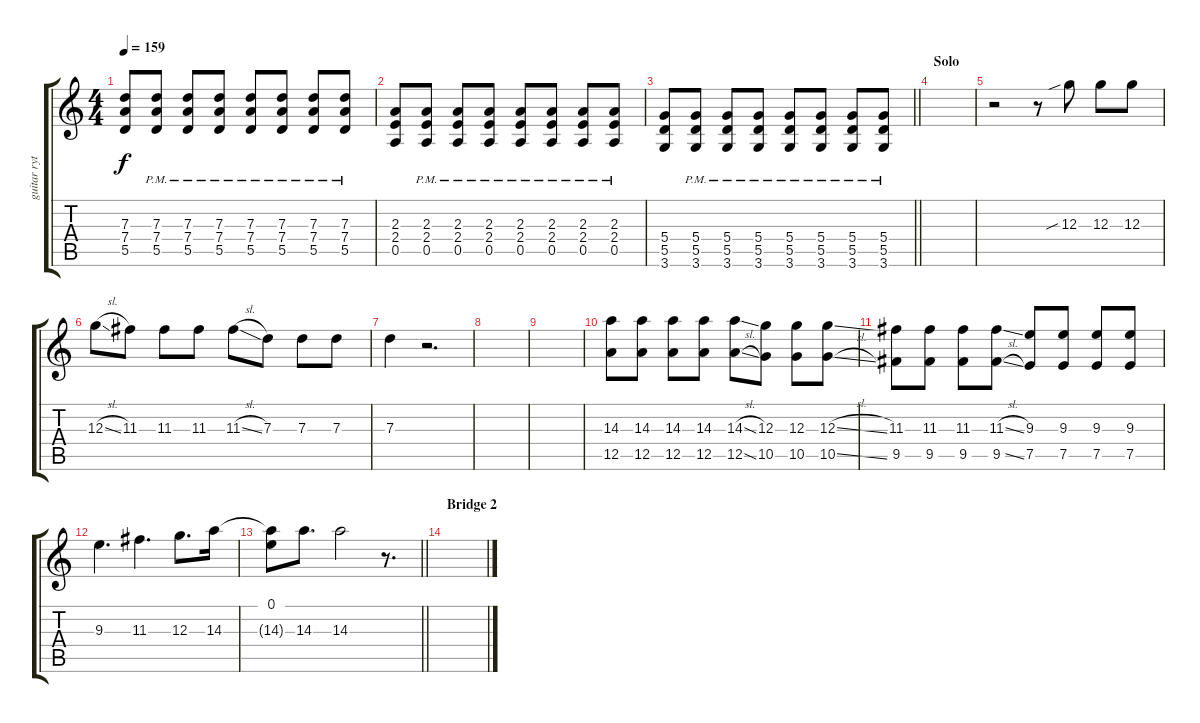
\track ("guitar rythm" "guitar ryt") {instrument distortionguitar}
\staff {score tabs}
\tuning (E4 B3 G3 D3 A2 E2) {hide}
\ts (4 4)
\tempo 159
\clef g2
\ks c
(7.3 7.4 5.5).8{dy f} (7.3{pm} 7.4{pm} 5.5{pm}).8 (7.3{pm} 7.4{pm} 5.5{pm}).8 (7.3{pm} 7.4{pm} 5.5{pm}).8 (7.3{pm} 7.4{pm} 5.5{pm}).8 (7.3{pm} 7.4{pm} 5.5{pm}).8 (7.3{pm} 7.4{pm} 5.5{pm}).8 (7.3{pm} 7.4{pm} 5.5{pm}).8 |
(2.3 2.4 0.5).8 (2.3{pm} 2.4{pm} 0.5{pm}).8 (2.3{pm} 2.4{pm} 0.5{pm}).8 (2.3{pm} 2.4{pm} 0.5{pm}).8 (2.3{pm} 2.4{pm} 0.5{pm}).8 (2.3{pm} 2.4{pm} 0.5{pm}).8 (2.3{pm} 2.4{pm} 0.5{pm}).8 (2.3{pm} 2.4{pm} 0.5{pm}).8 |
\barLineRight lightlight
(5.4 5.5 3.6).8 (5.4{pm} 5.5{pm} 3.6{pm}).8 (5.4{pm} 5.5{pm} 3.6{pm}).8 (5.4{pm} 5.5{pm} 3.6{pm}).8 (5.4{pm} 5.5{pm} 3.6{pm}).8 (5.4{pm} 5.5{pm} 3.6{pm}).8 (5.4{pm} 5.5{pm} 3.6{pm}).8 (5.4{pm} 5.5{pm} 3.6{pm}).8 |
\section ("" "Solo")
|
r.2 r.8 12.3{sib}.8 12.3.8 12.3.8 |
12.3{sl}.8 11.3.8 11.3.8 11.3.8 11.3{sl}.8 7.3.8 7.3.8 7.3.8 |
7.3.4 r.2{d} |
|
|
(14.3 12.5).8 (14.3 12.5).8 (14.3 12.5).8 (14.3 12.5).8 (14.3{sl} 12.5{sl}).8 (12.3 10.5).8 (12.3 10.5).8 (12.3{sl} 10.5{sl}).8 |
(11.3 9.5).8 (11.3 9.5).8 (11.3 9.5).8 (11.3{sl} 9.5{sl}).8 (9.3 7.5).8 (9.3 7.5).8 (9.3 7.5).8 (9.3 7.5).8 |
9.3.4{d} 11.3.4{d} 12.3.8{d} 14.3.16 |
\barLineRight lightlight
(0.1 14.3{t}).8 14.3.8{d} 14.3.2 r.8{d} |
\section ("" "Bridge 2")
